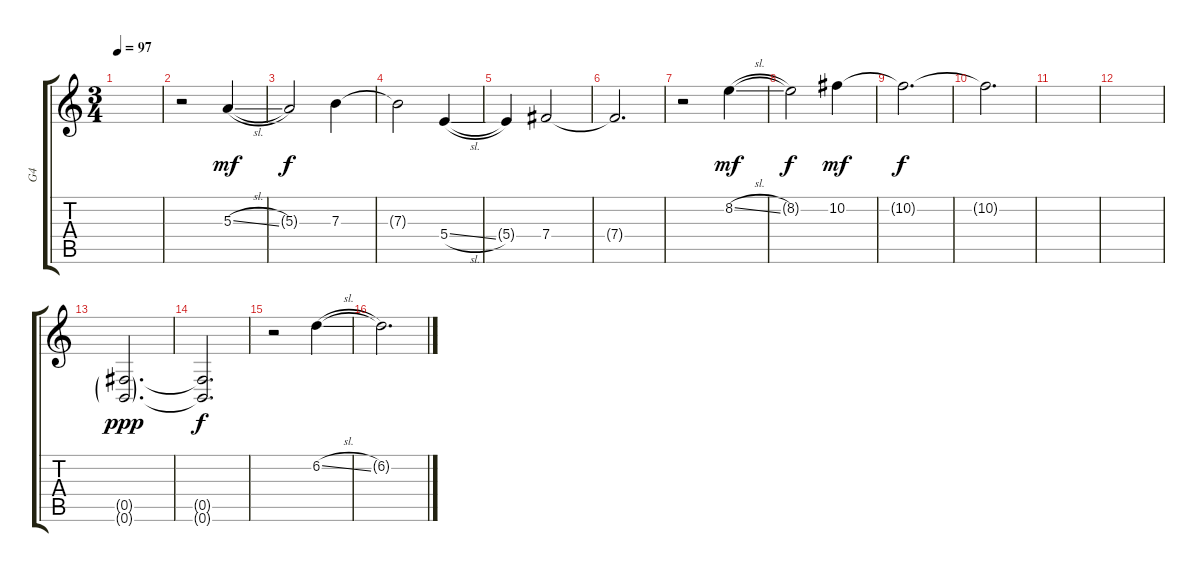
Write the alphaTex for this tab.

\track ("G4" "G4") {instrument distortionguitar}
\staff {score tabs}
\tuning (Db4 Ab3 E3 B2 Gb2 B1) {hide}
\ts (3 4)
\tempo 97
\clef g2
\ks c
|
r.2 5.3{sl}.4{dy mf} |
5.3{t}.2{dy f} 7.3.4 |
7.3{t}.2 5.4{sl}.4 |
5.4{t}.4 7.4.2 |
7.4{t}.2{d} |
r.2 8.2{sl}.4{dy mf} |
8.2{t}.2{dy f} 10.2.4{dy mf} |
10.2{t}.2{d dy f} |
10.2{t}.2{d} |
|
|
(0.5{g} 0.6{g}).2{d dy ppp} |
(0.5{t} 0.6{t}).2{d dy f} |
r.2 6.2{sl}.4 |
6.2{t}.2{d}
